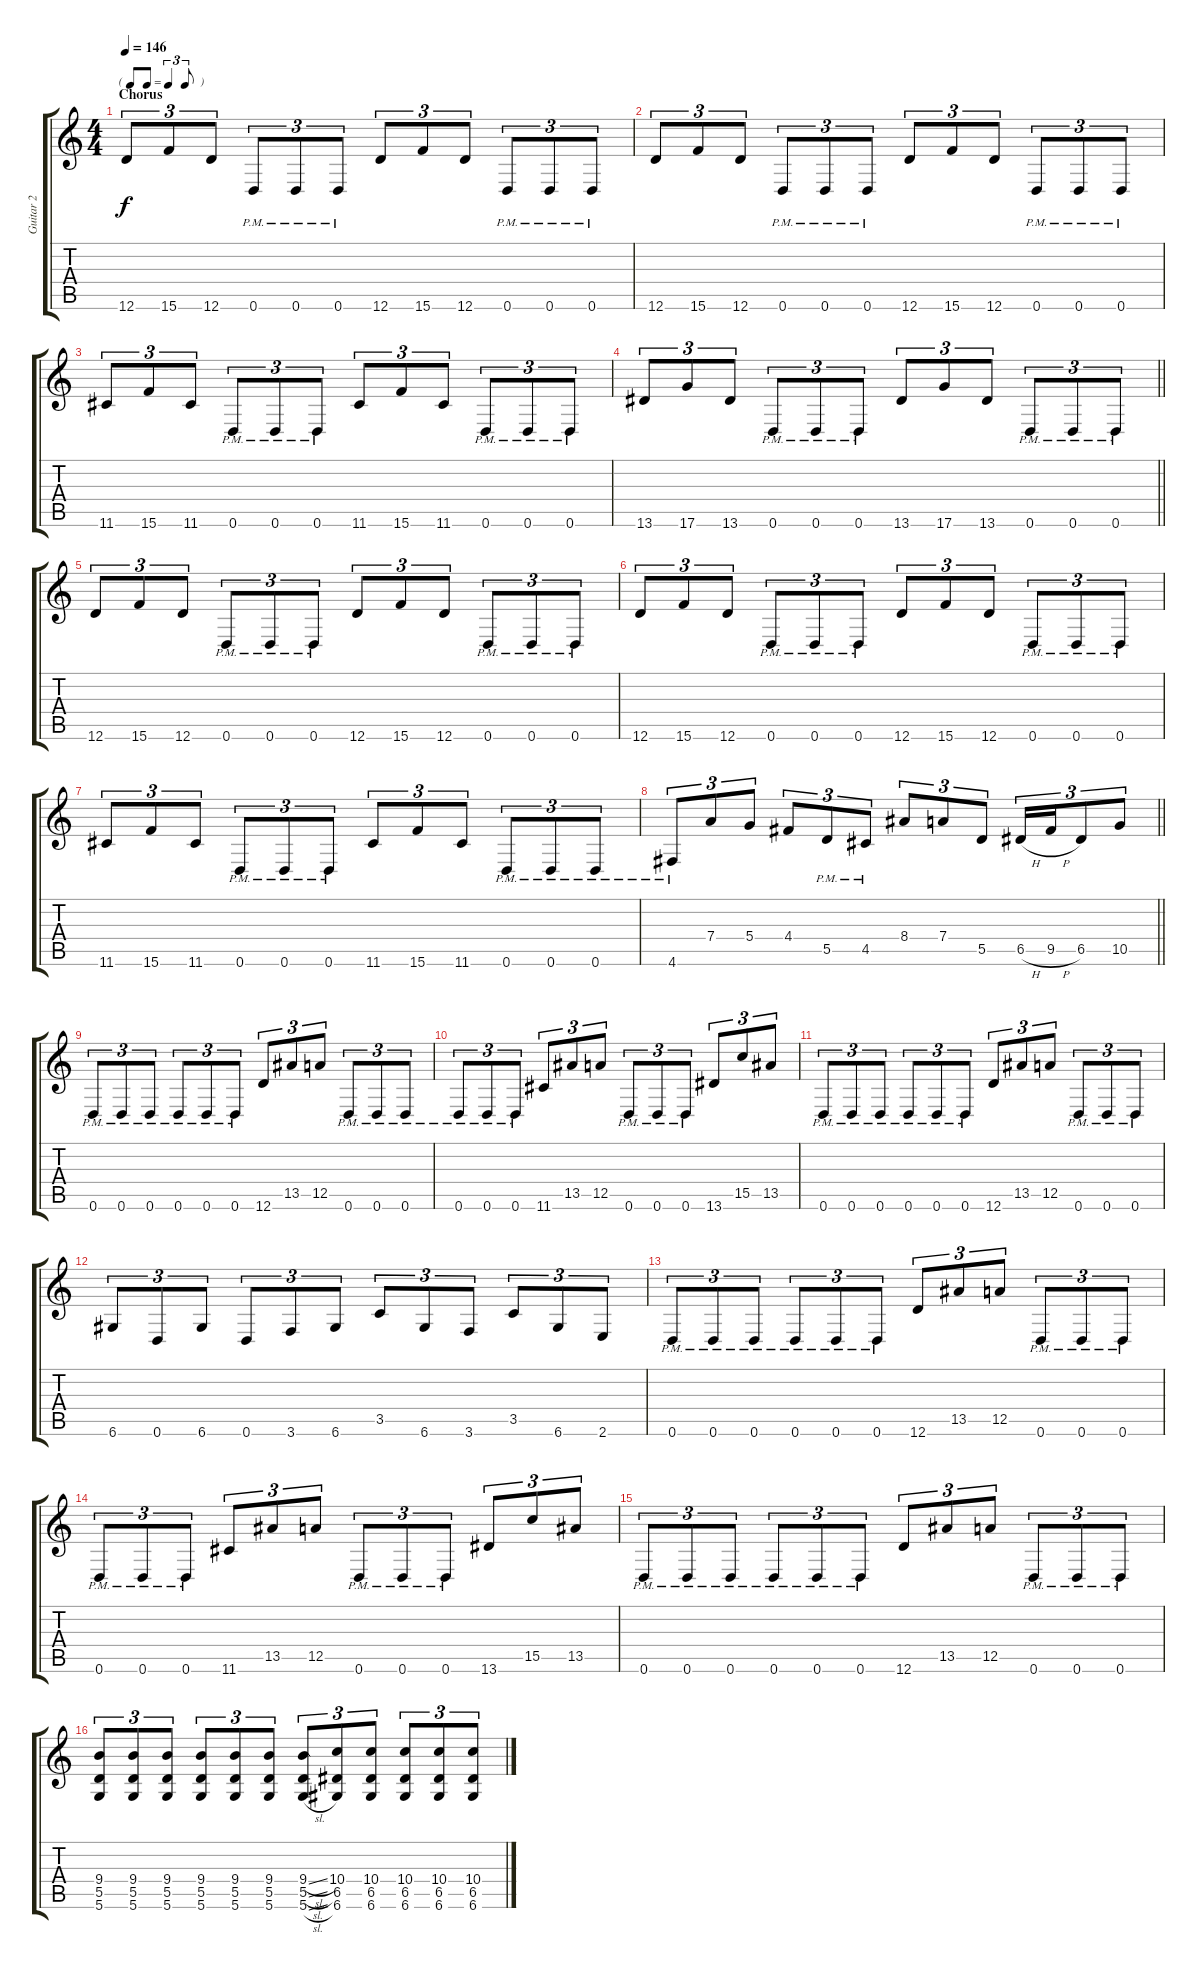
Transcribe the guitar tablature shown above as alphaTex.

\track ("Guitar 2" "Guitar 2") {instrument distortionguitar}
\staff {score tabs}
\tuning (E4 B3 G3 D3 A2 D2) {hide}
\ts (4 4)
\tf triplet8th
\section ("" "Chorus")
\tempo 146
\clef g2
\ks c
12.6.8{tu (3 2) dy f} 15.6.8{tu (3 2)} 12.6.8{tu (3 2)} 0.6{pm}.8{tu (3 2)} 0.6{pm}.8{tu (3 2)} 0.6{pm}.8{tu (3 2)} 12.6.8{tu (3 2)} 15.6.8{tu (3 2)} 12.6.8{tu (3 2)} 0.6{pm}.8{tu (3 2)} 0.6{pm}.8{tu (3 2)} 0.6{pm}.8{tu (3 2)} |
12.6.8{tu (3 2)} 15.6.8{tu (3 2)} 12.6.8{tu (3 2)} 0.6{pm}.8{tu (3 2)} 0.6{pm}.8{tu (3 2)} 0.6{pm}.8{tu (3 2)} 12.6.8{tu (3 2)} 15.6.8{tu (3 2)} 12.6.8{tu (3 2)} 0.6{pm}.8{tu (3 2)} 0.6{pm}.8{tu (3 2)} 0.6{pm}.8{tu (3 2)} |
11.6.8{tu (3 2)} 15.6.8{tu (3 2)} 11.6.8{tu (3 2)} 0.6{pm}.8{tu (3 2)} 0.6{pm}.8{tu (3 2)} 0.6{pm}.8{tu (3 2)} 11.6.8{tu (3 2)} 15.6.8{tu (3 2)} 11.6.8{tu (3 2)} 0.6{pm}.8{tu (3 2)} 0.6{pm}.8{tu (3 2)} 0.6{pm}.8{tu (3 2)} |
\barLineRight lightlight
13.6.8{tu (3 2)} 17.6.8{tu (3 2)} 13.6.8{tu (3 2)} 0.6{pm}.8{tu (3 2)} 0.6{pm}.8{tu (3 2)} 0.6{pm}.8{tu (3 2)} 13.6.8{tu (3 2)} 17.6.8{tu (3 2)} 13.6.8{tu (3 2)} 0.6{pm}.8{tu (3 2)} 0.6{pm}.8{tu (3 2)} 0.6{pm}.8{tu (3 2)} |
12.6.8{tu (3 2)} 15.6.8{tu (3 2)} 12.6.8{tu (3 2)} 0.6{pm}.8{tu (3 2)} 0.6{pm}.8{tu (3 2)} 0.6{pm}.8{tu (3 2)} 12.6.8{tu (3 2)} 15.6.8{tu (3 2)} 12.6.8{tu (3 2)} 0.6{pm}.8{tu (3 2)} 0.6{pm}.8{tu (3 2)} 0.6{pm}.8{tu (3 2)} |
12.6.8{tu (3 2)} 15.6.8{tu (3 2)} 12.6.8{tu (3 2)} 0.6{pm}.8{tu (3 2)} 0.6{pm}.8{tu (3 2)} 0.6{pm}.8{tu (3 2)} 12.6.8{tu (3 2)} 15.6.8{tu (3 2)} 12.6.8{tu (3 2)} 0.6{pm}.8{tu (3 2)} 0.6{pm}.8{tu (3 2)} 0.6{pm}.8{tu (3 2)} |
11.6.8{tu (3 2)} 15.6.8{tu (3 2)} 11.6.8{tu (3 2)} 0.6{pm}.8{tu (3 2)} 0.6{pm}.8{tu (3 2)} 0.6{pm}.8{tu (3 2)} 11.6.8{tu (3 2)} 15.6.8{tu (3 2)} 11.6.8{tu (3 2)} 0.6{pm}.8{tu (3 2)} 0.6{pm}.8{tu (3 2)} 0.6{pm}.8{tu (3 2)} |
\barLineRight lightlight
4.6{pm}.8{tu (3 2)} 7.4.8{tu (3 2)} 5.4.8{tu (3 2)} 4.4.8{tu (3 2)} 5.5{pm}.8{tu (3 2)} 4.5{pm}.8{tu (3 2)} 8.4.8{tu (3 2)} 7.4.8{tu (3 2)} 5.5.8{tu (3 2)} 6.5{h}.16{tu (3 2)} 9.5{h}.16{tu (3 2)} 6.5.8{tu (3 2)} 10.5.8{tu (3 2)} |
0.6{pm}.8{tu (3 2)} 0.6{pm}.8{tu (3 2)} 0.6{pm}.8{tu (3 2)} 0.6{pm}.8{tu (3 2)} 0.6{pm}.8{tu (3 2)} 0.6{pm}.8{tu (3 2)} 12.6.8{tu (3 2)} 13.5.8{tu (3 2)} 12.5.8{tu (3 2)} 0.6{pm}.8{tu (3 2)} 0.6{pm}.8{tu (3 2)} 0.6{pm}.8{tu (3 2)} |
0.6{pm}.8{tu (3 2)} 0.6{pm}.8{tu (3 2)} 0.6{pm}.8{tu (3 2)} 11.6.8{tu (3 2)} 13.5.8{tu (3 2)} 12.5.8{tu (3 2)} 0.6{pm}.8{tu (3 2)} 0.6{pm}.8{tu (3 2)} 0.6{pm}.8{tu (3 2)} 13.6.8{tu (3 2)} 15.5.8{tu (3 2)} 13.5.8{tu (3 2)} |
0.6{pm}.8{tu (3 2)} 0.6{pm}.8{tu (3 2)} 0.6{pm}.8{tu (3 2)} 0.6{pm}.8{tu (3 2)} 0.6{pm}.8{tu (3 2)} 0.6{pm}.8{tu (3 2)} 12.6.8{tu (3 2)} 13.5.8{tu (3 2)} 12.5.8{tu (3 2)} 0.6{pm}.8{tu (3 2)} 0.6{pm}.8{tu (3 2)} 0.6{pm}.8{tu (3 2)} |
6.6.8{tu (3 2)} 0.6.8{tu (3 2)} 6.6.8{tu (3 2)} 0.6.8{tu (3 2)} 3.6.8{tu (3 2)} 6.6.8{tu (3 2)} 3.5.8{tu (3 2)} 6.6.8{tu (3 2)} 3.6.8{tu (3 2)} 3.5.8{tu (3 2)} 6.6.8{tu (3 2)} 2.6.8{tu (3 2)} |
0.6{pm}.8{tu (3 2)} 0.6{pm}.8{tu (3 2)} 0.6{pm}.8{tu (3 2)} 0.6{pm}.8{tu (3 2)} 0.6{pm}.8{tu (3 2)} 0.6{pm}.8{tu (3 2)} 12.6.8{tu (3 2)} 13.5.8{tu (3 2)} 12.5.8{tu (3 2)} 0.6{pm}.8{tu (3 2)} 0.6{pm}.8{tu (3 2)} 0.6{pm}.8{tu (3 2)} |
0.6{pm}.8{tu (3 2)} 0.6{pm}.8{tu (3 2)} 0.6{pm}.8{tu (3 2)} 11.6.8{tu (3 2)} 13.5.8{tu (3 2)} 12.5.8{tu (3 2)} 0.6{pm}.8{tu (3 2)} 0.6{pm}.8{tu (3 2)} 0.6{pm}.8{tu (3 2)} 13.6.8{tu (3 2)} 15.5.8{tu (3 2)} 13.5.8{tu (3 2)} |
0.6{pm}.8{tu (3 2)} 0.6{pm}.8{tu (3 2)} 0.6{pm}.8{tu (3 2)} 0.6{pm}.8{tu (3 2)} 0.6{pm}.8{tu (3 2)} 0.6{pm}.8{tu (3 2)} 12.6.8{tu (3 2)} 13.5.8{tu (3 2)} 12.5.8{tu (3 2)} 0.6{pm}.8{tu (3 2)} 0.6{pm}.8{tu (3 2)} 0.6{pm}.8{tu (3 2)} |
(9.4 5.5 5.6).8{tu (3 2)} (9.4 5.5 5.6).8{tu (3 2)} (9.4 5.5 5.6).8{tu (3 2)} (9.4 5.5 5.6).8{tu (3 2)} (9.4 5.5 5.6).8{tu (3 2)} (9.4 5.5 5.6).8{tu (3 2)} (9.4{sl} 5.5{sl} 5.6{sl}).8{tu (3 2)} (10.4 6.5 6.6).8{tu (3 2)} (10.4 6.5 6.6).8{tu (3 2)} (10.4 6.5 6.6).8{tu (3 2)} (10.4 6.5 6.6).8{tu (3 2)} (10.4 6.5 6.6).8{tu (3 2)}
